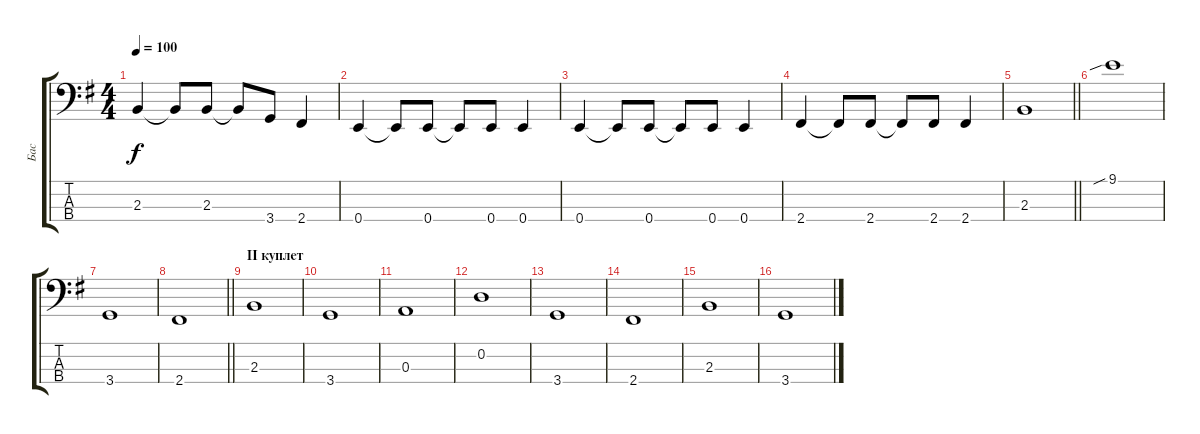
\track ("Бас" "Бас") {instrument electricbassfinger}
\staff {score tabs}
\tuning (G2 D2 A1 E1) {hide}
\ts (4 4)
\tempo 100
\clef f4
\ks eminor
2.3.4{dy f} 2.3{t}.8 2.3.8 2.3{t}.8 3.4.8 2.4.4 |
0.4.4 0.4{t}.8 0.4.8 0.4{t}.8 0.4.8 0.4.4 |
0.4.4 0.4{t}.8 0.4.8 0.4{t}.8 0.4.8 0.4.4 |
2.4.4 2.4{t}.8 2.4.8 2.4{t}.8 2.4.8 2.4.4 |
\barLineRight lightlight
2.3.1 |
\section ("" "")
9.1{sib}.1 |
3.4.1 |
\barLineRight lightlight
2.4.1 |
\section ("" "II куплет")
2.3.1 |
3.4.1 |
0.3.1 |
0.2.1 |
3.4.1 |
2.4.1 |
2.3.1 |
3.4.1
